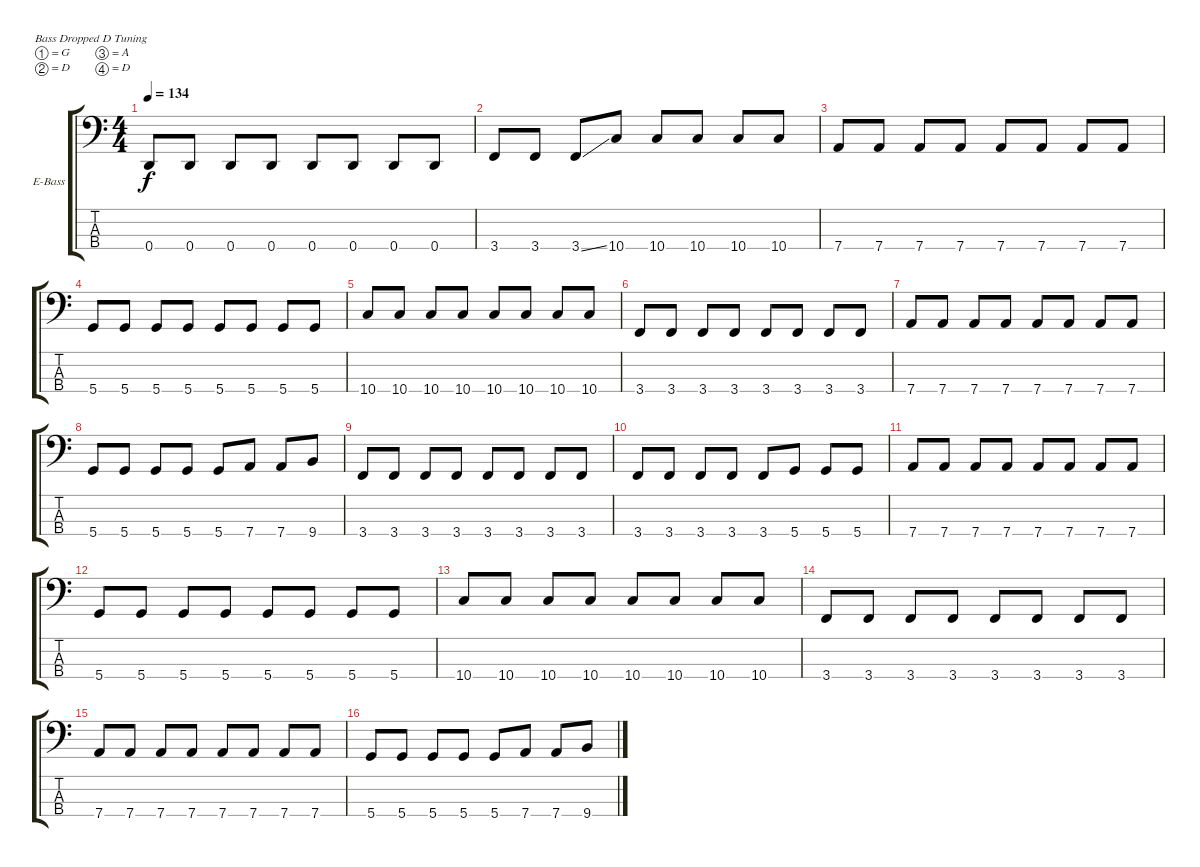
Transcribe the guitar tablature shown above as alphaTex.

\defaultSystemsLayout 4
\bracketExtendMode groupsimilarinstruments
\firstSystemTrackNameOrientation horizontal
\otherSystemsTrackNameOrientation horizontal
\track ("Electric Bass" "E-Bass") {instrument electricbassfinger}
\staff {score tabs}
\tuning (G2 D2 A1 D1)
\ts (4 4)
\tempo 134
\clef f4
\ks c
0.4.8{dy f} 0.4.8 0.4.8 0.4.8 0.4.8 0.4.8 0.4.8 0.4.8 |
3.4.8 3.4.8 3.4{ss}.8 10.4.8 10.4.8 10.4.8 10.4.8 10.4.8 |
7.4.8 7.4.8 7.4.8 7.4.8 7.4.8 7.4.8 7.4.8 7.4.8 |
5.4.8 5.4.8 5.4.8 5.4.8 5.4.8 5.4.8 5.4.8 5.4.8 |
10.4.8 10.4.8 10.4.8 10.4.8 10.4.8 10.4.8 10.4.8 10.4.8 |
3.4.8 3.4.8 3.4.8 3.4.8 3.4.8 3.4.8 3.4.8 3.4.8 |
7.4.8 7.4.8 7.4.8 7.4.8 7.4.8 7.4.8 7.4.8 7.4.8 |
5.4.8 5.4.8 5.4.8 5.4.8 5.4.8 7.4.8 7.4.8 9.4.8 |
3.4.8 3.4.8 3.4.8 3.4.8 3.4.8 3.4.8 3.4.8 3.4.8 |
3.4.8 3.4.8 3.4.8 3.4.8 3.4.8 5.4.8 5.4.8 5.4.8 |
7.4.8 7.4.8 7.4.8 7.4.8 7.4.8 7.4.8 7.4.8 7.4.8 |
5.4.8 5.4.8 5.4.8 5.4.8 5.4.8 5.4.8 5.4.8 5.4.8 |
10.4.8 10.4.8 10.4.8 10.4.8 10.4.8 10.4.8 10.4.8 10.4.8 |
3.4.8 3.4.8 3.4.8 3.4.8 3.4.8 3.4.8 3.4.8 3.4.8 |
7.4.8 7.4.8 7.4.8 7.4.8 7.4.8 7.4.8 7.4.8 7.4.8 |
5.4.8 5.4.8 5.4.8 5.4.8 5.4.8 7.4.8 7.4.8 9.4.8
